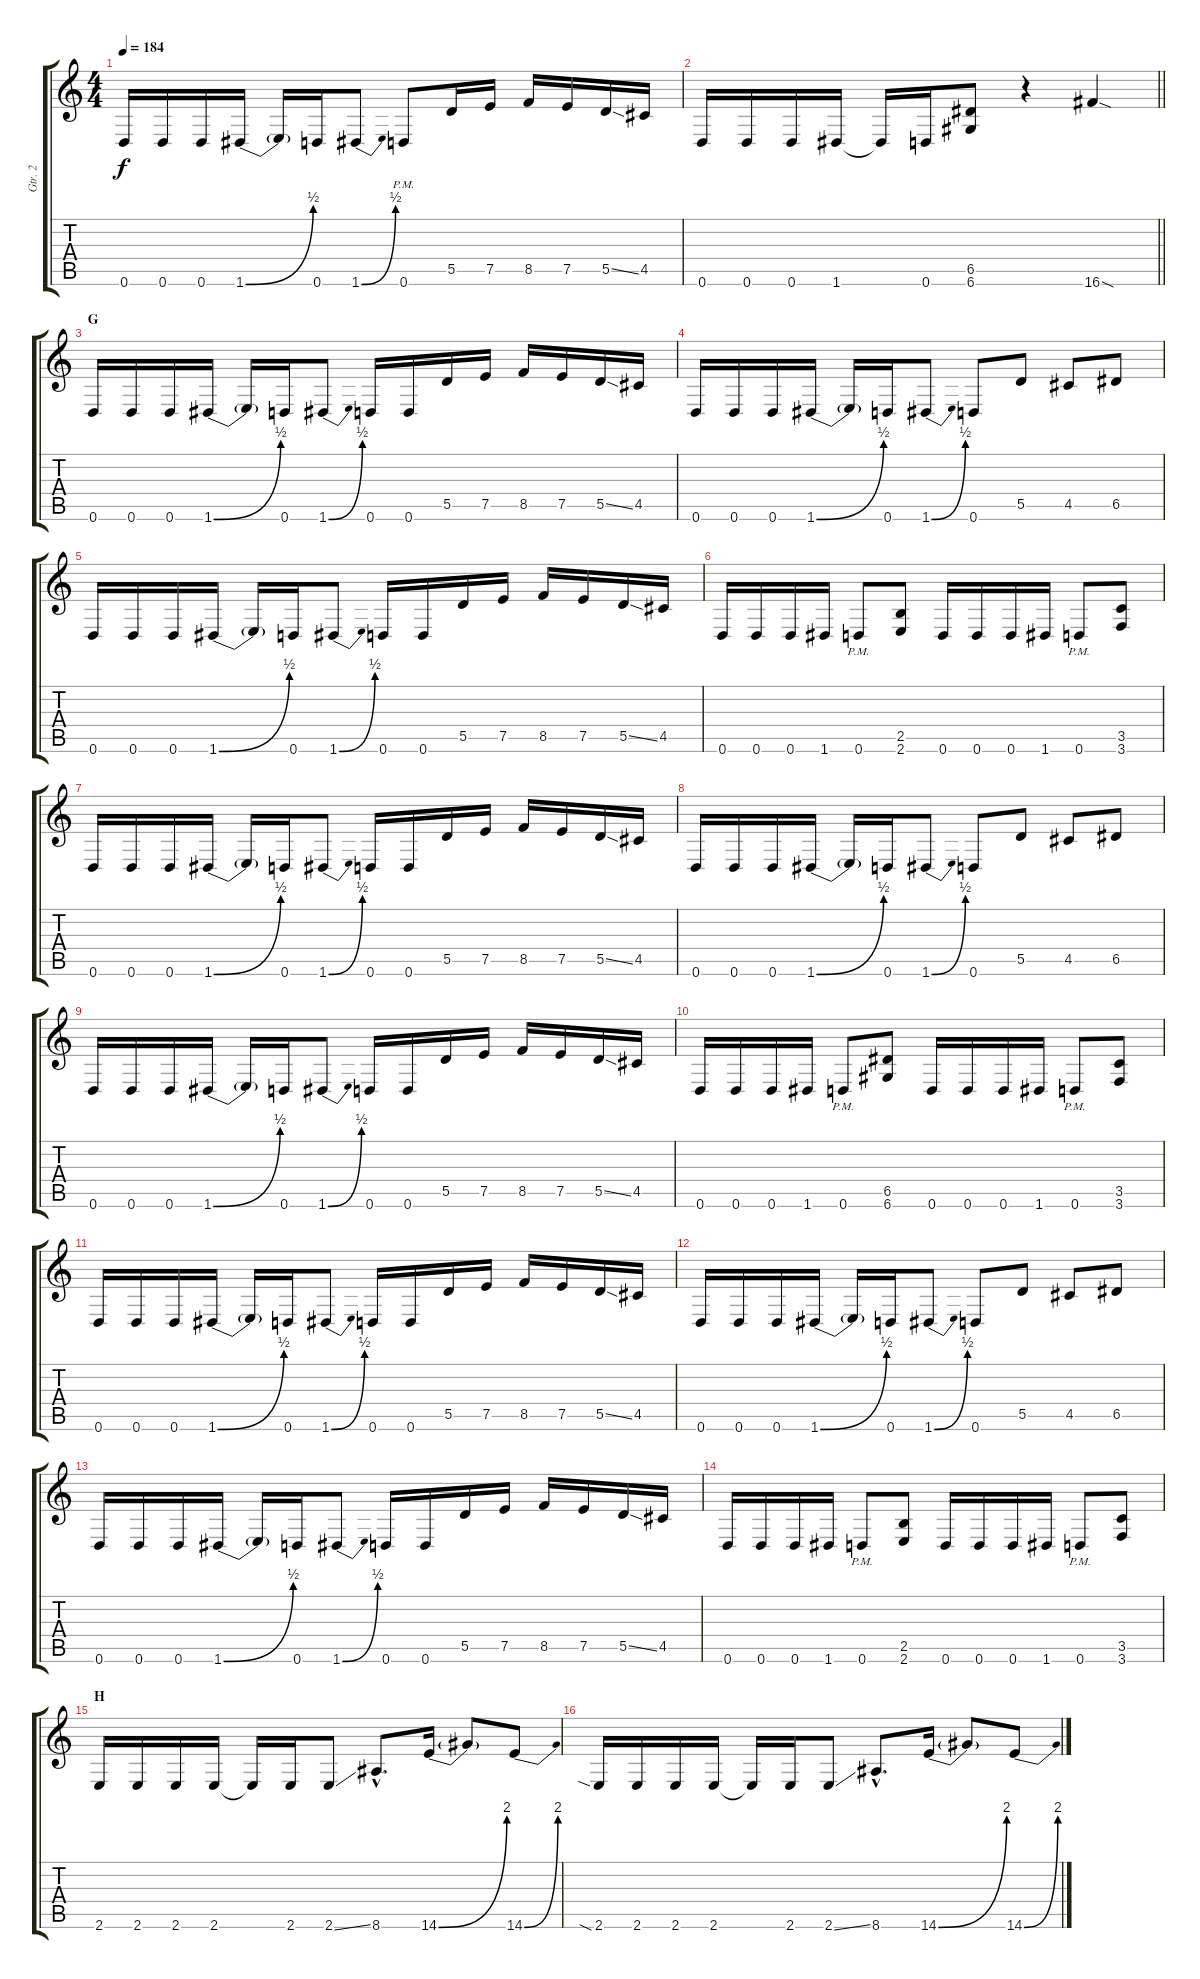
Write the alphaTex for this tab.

\track ("Gtr. 2" "Gtr. 2") {instrument distortionguitar}
\staff {score tabs}
\tuning (E4 B3 G3 D3 A2 D2) {hide}
\ts (4 4)
\tempo 184
\clef g2
\ks c
0.6.16{dy f} 0.6.16 0.6.16 1.6{be (bend 0 0 60 2)}.16 1.6{t}.16 0.6.16 1.6{be (bend 0 0 60 2)}.8 0.6{pm}.8 5.5.16 7.5.16 8.5.16 7.5.16 5.5{ss}.16 4.5.16 |
\barLineRight lightlight
0.6.16 0.6.16 0.6.16 1.6.16 1.6{t}.16 0.6.16 (6.5 6.6).8 r.4 16.6{sod}.4 |
\section ("" "G")
0.6.16 0.6.16 0.6.16 1.6{be (bend 0 0 60 2)}.16 1.6{t}.16 0.6.16 1.6{be (bend 0 0 60 2)}.8 0.6.16 0.6.16 5.5.16 7.5.16 8.5.16 7.5.16 5.5{ss}.16 4.5.16 |
0.6.16 0.6.16 0.6.16 1.6{be (bend 0 0 60 2)}.16 1.6{t}.16 0.6.16 1.6{be (bend 0 0 60 2)}.8 0.6.8 5.5.8 4.5.8 6.5.8 |
0.6.16 0.6.16 0.6.16 1.6{be (bend 0 0 60 2)}.16 1.6{t}.16 0.6.16 1.6{be (bend 0 0 60 2)}.8 0.6.16 0.6.16 5.5.16 7.5.16 8.5.16 7.5.16 5.5{ss}.16 4.5.16 |
0.6.16 0.6.16 0.6.16 1.6.16 0.6{pm}.8 (2.5 2.6).8 0.6.16 0.6.16 0.6.16 1.6.16 0.6{pm}.8 (3.5 3.6).8 |
0.6.16 0.6.16 0.6.16 1.6{be (bend 0 0 60 2)}.16 1.6{t}.16 0.6.16 1.6{be (bend 0 0 60 2)}.8 0.6.16 0.6.16 5.5.16 7.5.16 8.5.16 7.5.16 5.5{ss}.16 4.5.16 |
0.6.16 0.6.16 0.6.16 1.6{be (bend 0 0 60 2)}.16 1.6{t}.16 0.6.16 1.6{be (bend 0 0 60 2)}.8 0.6.8 5.5.8 4.5.8 6.5.8 |
0.6.16 0.6.16 0.6.16 1.6{be (bend 0 0 60 2)}.16 1.6{t}.16 0.6.16 1.6{be (bend 0 0 60 2)}.8 0.6.16 0.6.16 5.5.16 7.5.16 8.5.16 7.5.16 5.5{ss}.16 4.5.16 |
0.6.16 0.6.16 0.6.16 1.6.16 0.6{pm}.8 (6.5 6.6).8 0.6.16 0.6.16 0.6.16 1.6.16 0.6{pm}.8 (3.5 3.6).8 |
0.6.16 0.6.16 0.6.16 1.6{be (bend 0 0 60 2)}.16 1.6{t}.16 0.6.16 1.6{be (bend 0 0 60 2)}.8 0.6.16 0.6.16 5.5.16 7.5.16 8.5.16 7.5.16 5.5{ss}.16 4.5.16 |
0.6.16 0.6.16 0.6.16 1.6{be (bend 0 0 60 2)}.16 1.6{t}.16 0.6.16 1.6{be (bend 0 0 60 2)}.8 0.6.8 5.5.8 4.5.8 6.5.8 |
0.6.16 0.6.16 0.6.16 1.6{be (bend 0 0 60 2)}.16 1.6{t}.16 0.6.16 1.6{be (bend 0 0 60 2)}.8 0.6.16 0.6.16 5.5.16 7.5.16 8.5.16 7.5.16 5.5{ss}.16 4.5.16 |
0.6.16 0.6.16 0.6.16 1.6.16 0.6{pm}.8 (2.5 2.6).8 0.6.16 0.6.16 0.6.16 1.6.16 0.6{pm}.8 (3.5 3.6).8 |
\section ("" "H")
2.6.16 2.6.16 2.6.16 2.6.16 2.6{t}.16 2.6.16 2.6{ss}.8 8.6{hac}.8{d} 14.6{be (bend 0 0 60 8)}.16 14.6{t}.8 14.6{be (bend 0 0 60 8)}.8 |
2.6{sia}.16 2.6.16 2.6.16 2.6.16 2.6{t}.16 2.6.16 2.6{ss}.8 8.6{hac}.8{d} 14.6{be (bend 0 0 60 8)}.16 14.6{t}.8 14.6{be (bend 0 0 60 8)}.8
